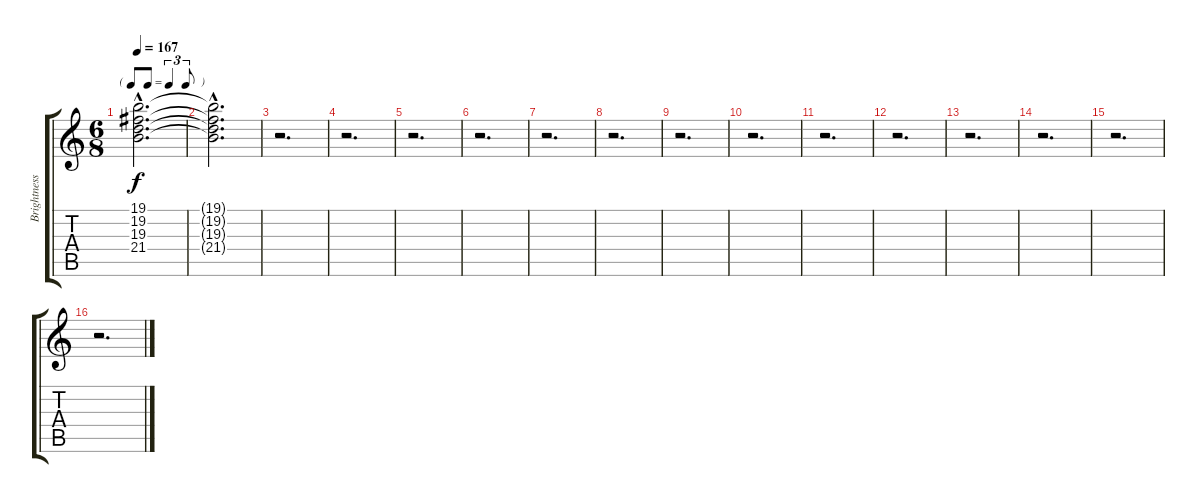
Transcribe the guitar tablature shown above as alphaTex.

\track ("Brightness" "Brightness") {instrument fx5brightness}
\staff {score tabs}
\tuning (E4 B3 G3 D3 A2 E2) {hide}
\ts (6 8)
\tf triplet8th
\tempo 167
\clef g2
\ks c
(19.1{hac} 19.2{hac} 19.3{hac} 21.4{hac}).2{d dy f} |
(19.1{hac t} 19.2{hac t} 19.3{hac t} 21.4{hac t}).2{d} |
r.2{d} |
r.2{d} |
r.2{d} |
r.2{d} |
r.2{d} |
r.2{d} |
r.2{d} |
r.2{d} |
r.2{d} |
r.2{d} |
r.2{d} |
r.2{d} |
r.2{d} |
r.2{d}
